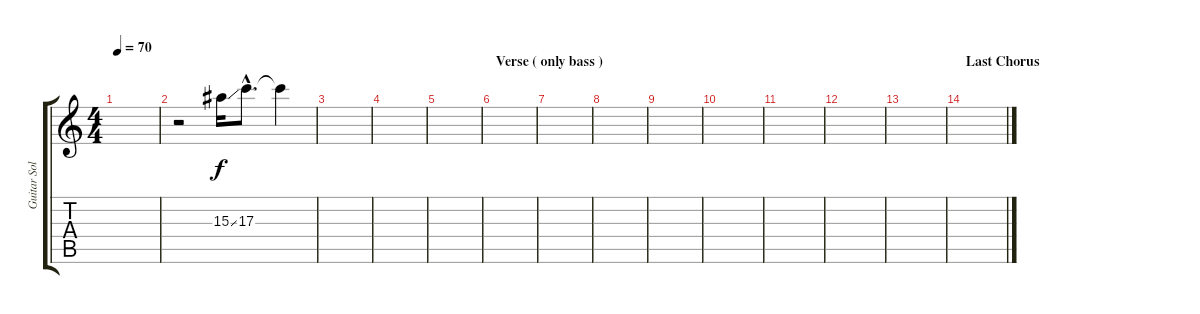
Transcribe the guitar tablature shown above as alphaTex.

\track ("Guitar Solo" "Guitar Sol") {instrument electricguitarjazz}
\staff {score tabs}
\tuning (E4 B3 G3 D3 A2 E2) {hide}
\ts (4 4)
\tempo 70
\clef g2
\ks c
|
r.2 15.3{ss}.16{instrument clarinet} 17.3{hac}.8{d} 17.3{t}.4 |
|
|
|
\section ("" "Verse ( only bass )")
|
|
|
|
|
|
|
|
\section ("" "Last Chorus")
